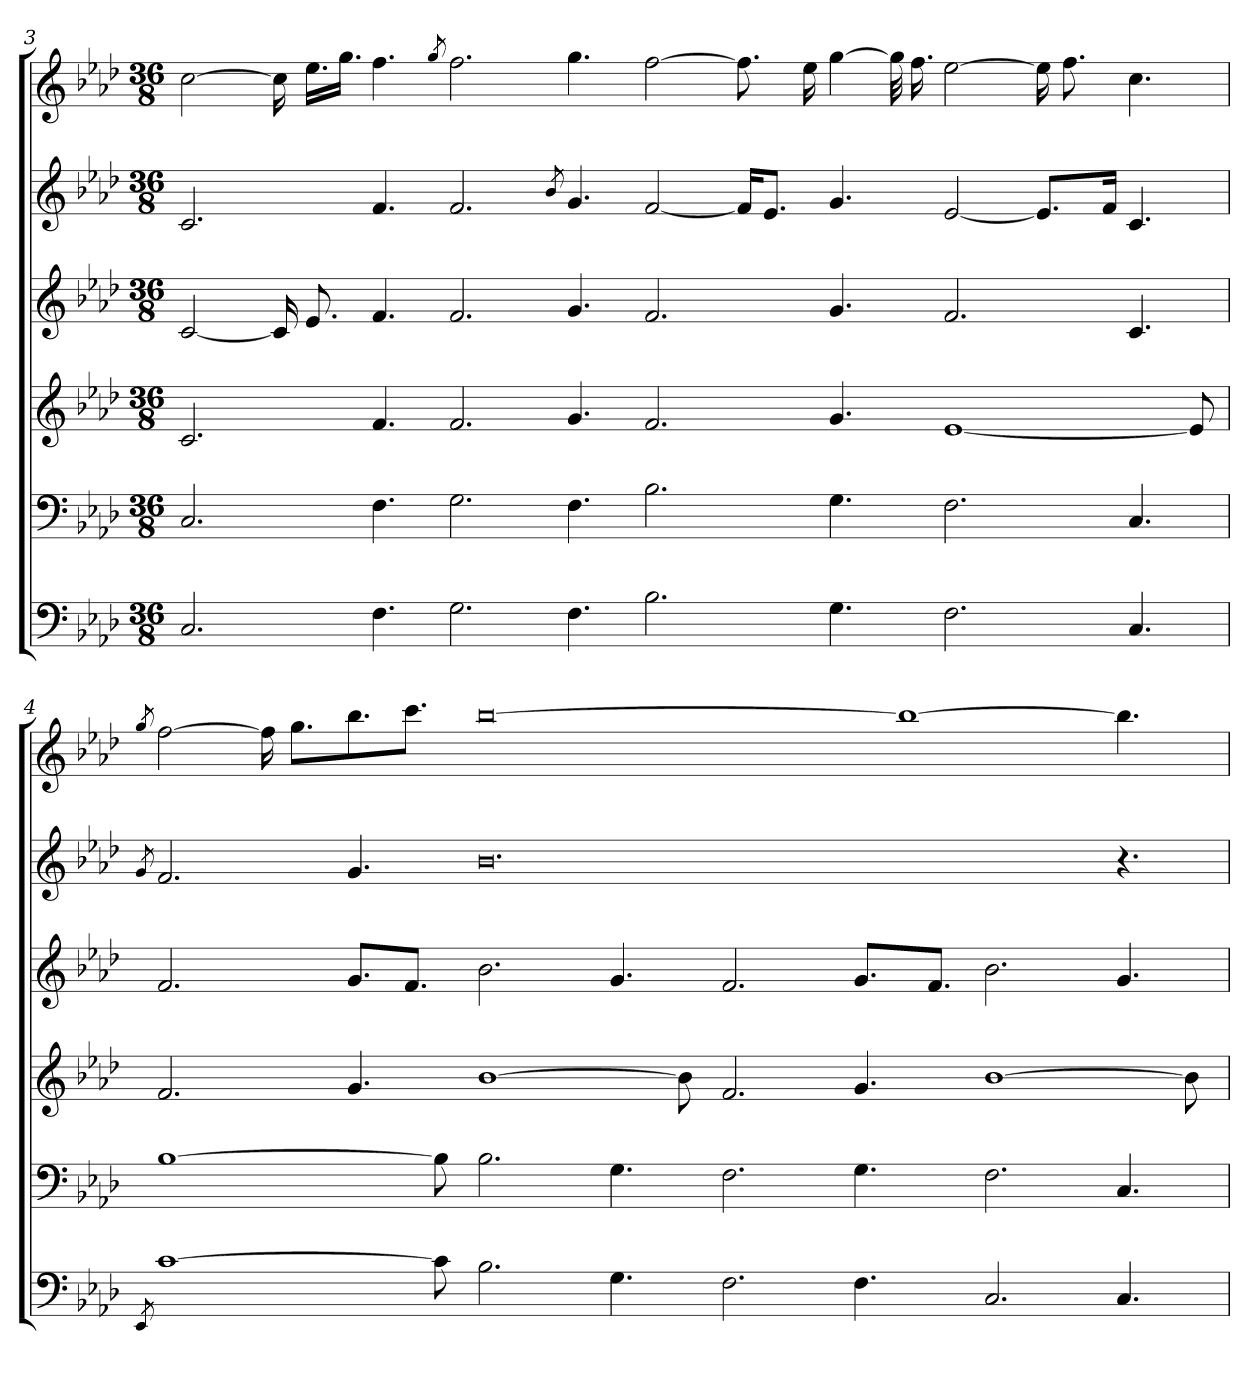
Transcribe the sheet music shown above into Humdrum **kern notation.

**kern	**kern	**kern	**kern	**kern	**kern
*part6	*part5	*part4	*part3	*part2	*part1
*staff6	*staff5	*staff4	*staff3	*staff2	*staff1
*clefF4	*clefF4	*clefG2	*clefG2	*clefG2	*clefG2
*k[b-e-a-d-]	*k[b-e-a-d-]	*k[b-e-a-d-]	*k[b-e-a-d-]	*k[b-e-a-d-]	*k[b-e-a-d-]
*M36/8	*M36/8	*M36/8	*M36/8	*M36/8	*M36/8
=3	=3	=3	=3	=3	=3
2.C	2.C	2.c	[2c	2.c	[2cc
.	.	.	16c]	.	16cc]
.	.	.	8.e-	.	16.ee-\LL
.	.	.	.	.	16.gg\JJ
4.F	4.F	4.f	4.f	4.f	4.ff
.	.	.	.	.	8qgg
2.G	2.G	2.f	2.f	2.f	2.ff
.	.	.	.	8qb-	.
4.F	4.F	4.g	4.g	4.g	4.gg
2.B-	2.B-	2.f	2.f	[2f	[2ff
.	.	.	.	16f/KL]	8.ff]
.	.	.	.	8.e-/J	.
.	.	.	.	.	16ee-
4.G	4.G	4.g	4.g	4.g	[4gg
.	.	.	.	.	32gg]
.	.	.	.	.	16.ff
2.F	2.F	[1e-	2.f	[2e-	[2ee-
.	.	.	.	8.e-/L]	16ee-]
.	.	.	.	.	8.ff
.	.	.	.	16f/Jk	.
4.C	4.C	.	4.c	4.c	4.cc
.	.	8e-]	.	.	.
=4	=4	=4	=4	=4	=4
8qEE-	.	.	.	8qg	8qgg
[1c	[1B-	2.f	2.f	2.f	[2ff
.	.	.	.	.	16ff]
.	.	.	.	.	8.gg\L
.	.	4.g	8.g/L	4.g	8.bb-\
.	.	.	8.f/J	.	8.ccc\J
8c]	8B-]	.	.	.	.
2.B-	2.B-	[1b-	2.b-	0.b-	[0bb-
4.G	4.G	.	4.g	.	.
.	.	8b-]	.	.	.
2.F	2.F	2.f	2.f	.	.
4.F	4.G	4.g	8.g/L	.	.
.	.	.	.	.	1bb-_
.	.	.	8.f/J	.	.
2.C	2.F	[1b-	2.b-	.	.
4.C	4.C	.	4.g	4.r	4.bb-]
.	.	8b-]	.	.	.
=	=	=	=	=	=
*-	*-	*-	*-	*-	*-
